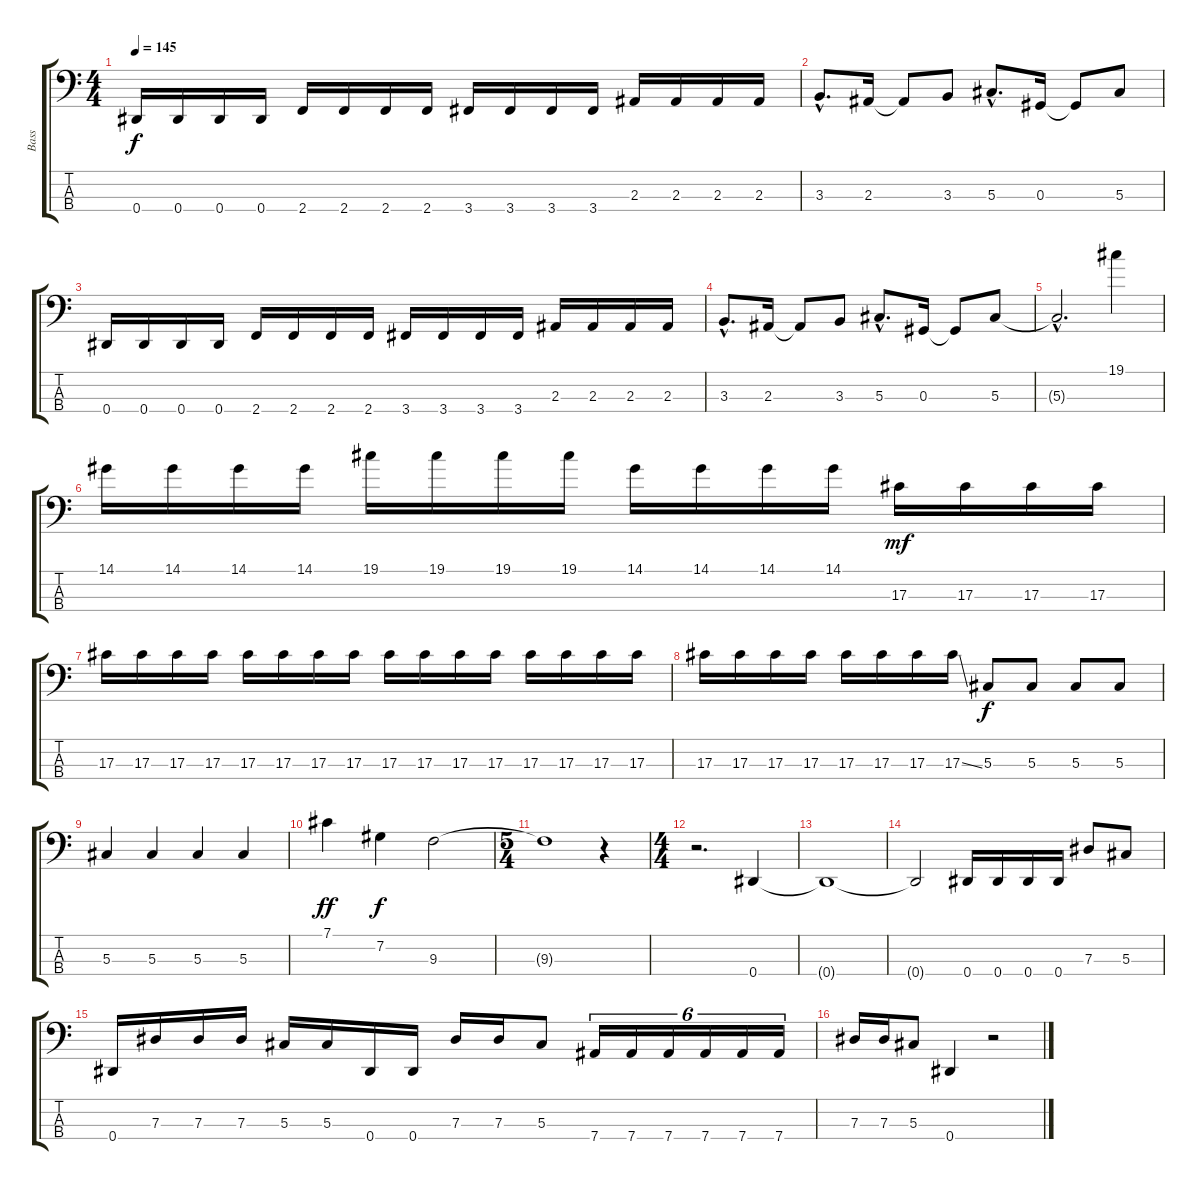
\track ("Bass" "Bass") {instrument electricbassfinger}
\staff {score tabs}
\tuning (Gb2 Db2 Ab1 Eb1) {hide}
\ts (4 4)
\tempo 145
\clef f4
\ks c
0.4.16{dy f} 0.4.16 0.4.16 0.4.16 2.4.16 2.4.16 2.4.16 2.4.16 3.4.16 3.4.16 3.4.16 3.4.16 2.3.16 2.3.16 2.3.16 2.3.16 |
3.3{hac}.8{d} 2.3.16 2.3{t}.8 3.3.8 5.3{hac}.8{d} 0.3.16 0.3{t}.8 5.3.8 |
0.4.16 0.4.16 0.4.16 0.4.16 2.4.16 2.4.16 2.4.16 2.4.16 3.4.16 3.4.16 3.4.16 3.4.16 2.3.16 2.3.16 2.3.16 2.3.16 |
3.3{hac}.8{d} 2.3.16 2.3{t}.8 3.3.8 5.3{hac}.8{d} 0.3.16 0.3{t}.8 5.3.8 |
5.3{hac t}.2{d} 19.1.4 |
14.1.16 14.1.16 14.1.16 14.1.16 19.1.16 19.1.16 19.1.16 19.1.16 14.1.16 14.1.16 14.1.16 14.1.16 17.3.16{dy mf} 17.3.16 17.3.16 17.3.16 |
17.3.16 17.3.16 17.3.16 17.3.16 17.3.16 17.3.16 17.3.16 17.3.16 17.3.16 17.3.16 17.3.16 17.3.16 17.3.16 17.3.16 17.3.16 17.3.16 |
17.3.16 17.3.16 17.3.16 17.3.16 17.3.16 17.3.16 17.3.16 17.3{ss}.16 5.3.8{dy f} 5.3.8 5.3.8 5.3.8 |
5.3.4 5.3.4 5.3.4 5.3.4 |
7.1.4{dy ff} 7.2.4{dy f} 9.3.2 |
\ts (5 4)
9.3{t}.1 r.4 |
\ts (4 4)
r.2{d} 0.4.4 |
0.4{t}.1 |
0.4{t}.2 0.4.16 0.4.16 0.4.16 0.4.16 7.3.8 5.3.8 |
0.4.16 7.3.16 7.3.16 7.3.16 5.3.16 5.3.16 0.4.16 0.4.16 7.3.16 7.3.16 5.3.8 7.4.16{tu (6 4)} 7.4.16{tu (6 4)} 7.4.16{tu (6 4)} 7.4.16{tu (6 4)} 7.4.16{tu (6 4)} 7.4.16{tu (6 4)} |
7.3.16 7.3.16 5.3.8 0.4.4 r.2
